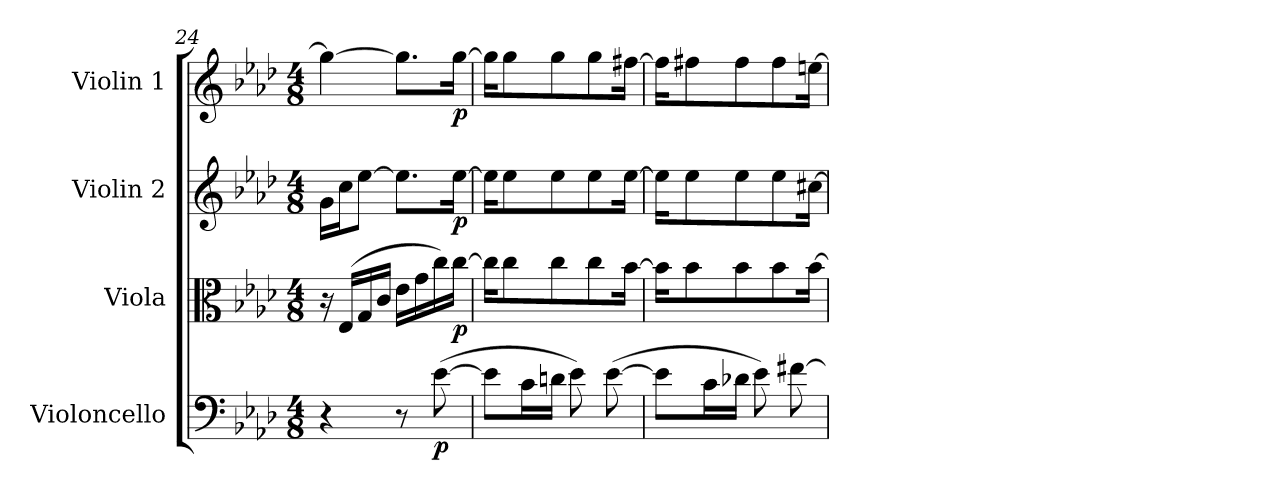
**kern	**dynam	**kern	**dynam	**kern	**dynam	**kern	**dynam
*part4	*part4	*part3	*part3	*part2	*part2	*part1	*part1
*staff4	*staff4	*staff3	*staff3	*staff2	*staff2	*staff1	*staff1
*I"Violoncello	*	*I"Viola	*	*I"Violin 2	*	*I"Violin 1	*
*I'Vc	*	*I'Vla	*	*I'Vln	*	*I'Vln	*
*clefF4	*	*clefC3	*	*clefG2	*	*clefG2	*
*k[b-e-a-d-]	*	*k[b-e-a-d-]	*	*k[b-e-a-d-]	*	*k[b-e-a-d-]	*
*M4/8	*	*M4/8	*	*M4/8	*	*M4/8	*
=24X4	=24X4	=24X4	=24X4	=24X4	=24X4	=24X4	=24X4
4r	.	16r	.	16g\LL	.	4gg\_	.
.	.	(16E-/LL	.	16cc\J	.	.	.
.	.	16G/	.	[8ee-\J	.	.	.
.	.	16c/JJ	.	.	.	.	.
8r	.	16e-\LL	.	8.ee-\L]	.	8.gg\L]	.
.	.	16g\	.	.	.	.	.
!	!LO:DY:b	!	!	!	!	!	!
([8e-\	p	16cc\)	.	.	.	.	.
!	!	!	!LO:DY:b	!	!LO:DY:b	!	!LO:DY:b
.	.	[16cc\JJ	p	[16ee-\Jk	p	[16gg\Jk	p
=25	=25	=25	=25	=25	=25	=25	=25
8e-\L]	.	16cc\KL]	.	16ee-\KL]	.	16gg\KL]	.
.	.	8cc\	.	8ee-\	.	8gg\	.
16c\L	.	.	.	.	.	.	.
16dn\JJ	.	8cc\	.	8ee-\	.	8gg\	.
8e-\)	.	.	.	.	.	.	.
.	.	8cc\	.	8ee-\	.	8gg\	.
([8e-\	.	.	.	.	.	.	.
.	.	[16b-\Jk	.	[16ee-\Jk	.	[16ff#X\Jk	.
!!LO:LB:g=z
=26	=26	=26	=26	=26	=26	=26	=26
8e-\L]	.	16b-\KL]	.	16ee-\KL]	.	16ff#\KL]	.
.	.	8b-\	.	8ee-\	.	8ff#X\	.
16c\L	.	.	.	.	.	.	.
16d-X\JJ	.	8b-\	.	8ee-\	.	8ff#\	.
8e-\)	.	.	.	.	.	.	.
.	.	8b-\	.	8ee-\	.	8ff#\	.
[8f#X\	.	.	.	.	.	.	.
.	.	[16b-\Jk	.	[16cc#X\Jk	.	[16een\Jk	.
=	=	=	=	=	=	=	=
*-	*-	*-	*-	*-	*-	*-	*-
